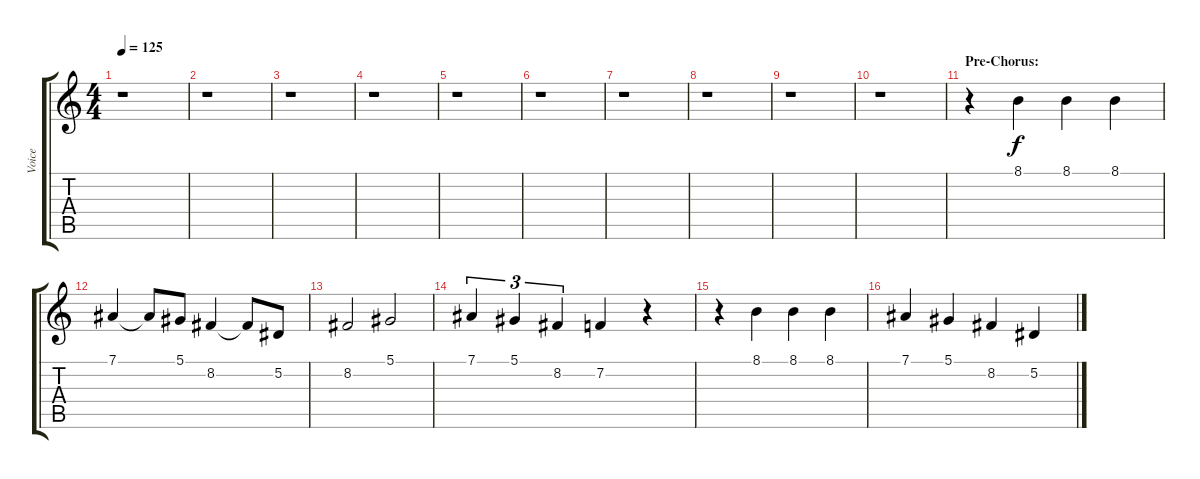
\track ("Voice" "Voice") {instrument cello}
\staff {score tabs}
\tuning (Eb4 Bb3 Gb3 Db3 Ab2 Eb2) {hide}
\ts (4 4)
\tempo 125
\clef g2
\ks c
r.1{dy f} |
r.1 |
r.1 |
r.1 |
r.1 |
r.1 |
r.1 |
r.1 |
r.1 |
r.1 |
\section ("" "Pre-Chorus:")
r.4 8.1.4 8.1.4 8.1.4 |
7.1.4 7.1{t}.8 5.1.8 8.2.4 8.2{t}.8 5.2.8 |
8.2.2 5.1.2 |
7.1.4{tu (3 2)} 5.1.4{tu (3 2)} 8.2.4{tu (3 2)} 7.2.4 r.4 |
r.4 8.1.4 8.1.4 8.1.4 |
7.1.4 5.1.4 8.2.4 5.2.4
